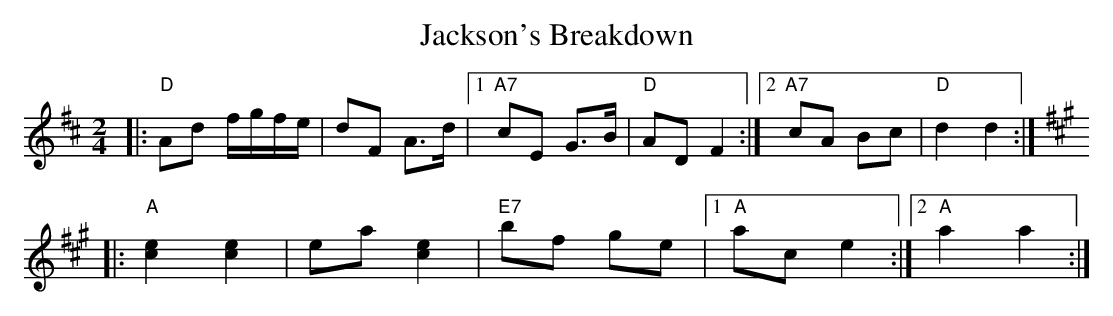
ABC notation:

X:1
T: Jackson's Breakdown
M: 2/4
L: 1/8
K: D
|: "D"Ad f/g/f/e/ | dF A>d |1 "A7"cE G>B | "D"AD F2 :|2 "A7"cA Bc | "D"d2 d2 :| [K:A]
|: "A"[e2c2] [e2c2] | ea [e2c2] | "E7"bf ge |1 "A"ac e2 :|2 "A"a2 a2 :|
